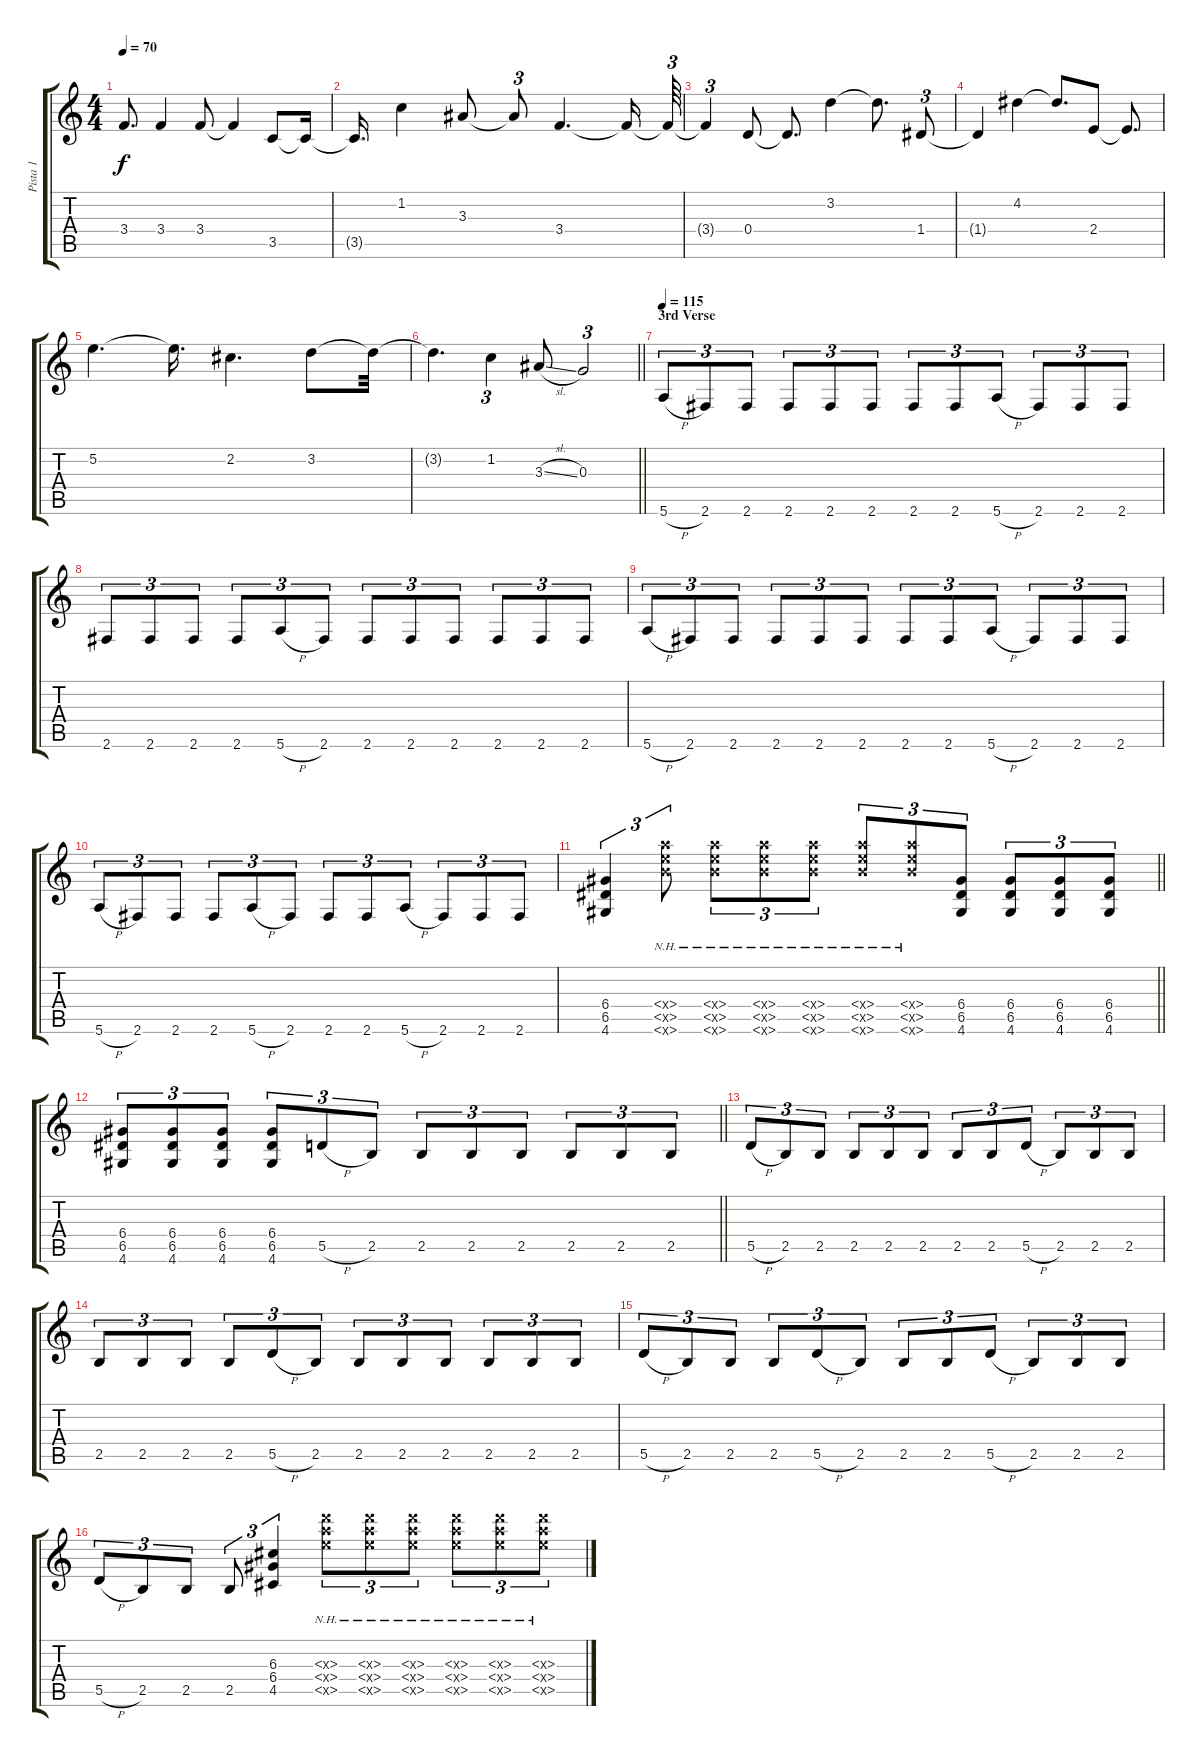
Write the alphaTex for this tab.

\track ("Pista 1" "Pista 1") {instrument distortionguitar}
\staff {score tabs}
\tuning (E4 B3 G3 D3 A2 E2) {hide}
\ts (4 4)
\tempo 70
\clef g2
\ks c
3.4{t}.8{d dy f} 3.4.4 3.4.8 3.4{t}.4 3.5.8 3.5{t}.16 |
3.5{t}.16{d} 1.2.4 3.3.8 3.3{t}.8{tu (3 2)} 3.4.4{d} 3.4{t}.16 3.4{t}.64{tu (3 2)} |
3.4{t}.4{tu (3 2)} 0.4.8 0.4{t}.8{d} 3.2.4 3.2{t}.8{d} 1.4.8{tu (3 2)} |
1.4{t}.4 4.2.4 4.2{t}.8{d} 2.4.8 2.4{t}.8{d} |
5.2.4{d} 5.2{t}.16{d} 2.2.4{d} 3.2.8 3.2{t}.32 |
\barLineRight lightlight
3.2{t}.4{d} 1.2.4{tu (3 2)} 3.3{sl}.8 0.3.2{tu (3 2)} |
\section ("" "3rd Verse")
\tempo 115
5.6{h}.8{tu (3 2) instrument distortionguitar} 2.6.8{tu (3 2)} 2.6.8{tu (3 2)} 2.6.8{tu (3 2)} 2.6.8{tu (3 2)} 2.6.8{tu (3 2)} 2.6.8{tu (3 2)} 2.6.8{tu (3 2)} 5.6{h}.8{tu (3 2)} 2.6.8{tu (3 2)} 2.6.8{tu (3 2)} 2.6.8{tu (3 2)} |
2.6.8{tu (3 2)} 2.6.8{tu (3 2)} 2.6.8{tu (3 2)} 2.6.8{tu (3 2)} 5.6{h}.8{tu (3 2)} 2.6.8{tu (3 2)} 2.6.8{tu (3 2)} 2.6.8{tu (3 2)} 2.6.8{tu (3 2)} 2.6.8{tu (3 2)} 2.6.8{tu (3 2)} 2.6.8{tu (3 2)} |
5.6{h}.8{tu (3 2)} 2.6.8{tu (3 2)} 2.6.8{tu (3 2)} 2.6.8{tu (3 2)} 2.6.8{tu (3 2)} 2.6.8{tu (3 2)} 2.6.8{tu (3 2)} 2.6.8{tu (3 2)} 5.6{h}.8{tu (3 2)} 2.6.8{tu (3 2)} 2.6.8{tu (3 2)} 2.6.8{tu (3 2)} |
5.6{h}.8{tu (3 2)} 2.6.8{tu (3 2)} 2.6.8{tu (3 2)} 2.6.8{tu (3 2)} 5.6{h}.8{tu (3 2)} 2.6.8{tu (3 2)} 2.6.8{tu (3 2)} 2.6.8{tu (3 2)} 5.6{h}.8{tu (3 2)} 2.6.8{tu (3 2)} 2.6.8{tu (3 2)} 2.6.8{tu (3 2)} |
\barLineRight lightlight
(6.4 6.5 4.6).4{tu (3 2)} (7.4{nh x} 7.5{nh x} 7.6{nh x}).8{tu (3 2)} (7.4{nh x} 7.5{nh x} 7.6{nh x}).8{tu (3 2)} (7.4{nh x} 7.5{nh x} 7.6{nh x}).8{tu (3 2)} (7.4{nh x} 7.5{nh x} 7.6{nh x}).8{tu (3 2)} (7.4{nh x} 7.5{nh x} 7.6{nh x}).8{tu (3 2)} (7.4{nh x} 7.5{nh x} 7.6{nh x}).8{tu (3 2)} (6.4 6.5 4.6).8{tu (3 2)} (6.4 6.5 4.6).8{tu (3 2)} (6.4 6.5 4.6).8{tu (3 2)} (6.4 6.5 4.6).8{tu (3 2)} |
\barLineRight lightlight
(6.4 6.5 4.6).8{tu (3 2)} (6.4 6.5 4.6).8{tu (3 2)} (6.4 6.5 4.6).8{tu (3 2)} (6.4 6.5 4.6).8{tu (3 2)} 5.5{h}.8{tu (3 2)} 2.5.8{tu (3 2)} 2.5.8{tu (3 2)} 2.5.8{tu (3 2)} 2.5.8{tu (3 2)} 2.5.8{tu (3 2)} 2.5.8{tu (3 2)} 2.5.8{tu (3 2)} |
\section ("" "")
5.5{h}.8{tu (3 2)} 2.5.8{tu (3 2)} 2.5.8{tu (3 2)} 2.5.8{tu (3 2)} 2.5.8{tu (3 2)} 2.5.8{tu (3 2)} 2.5.8{tu (3 2)} 2.5.8{tu (3 2)} 5.5{h}.8{tu (3 2)} 2.5.8{tu (3 2)} 2.5.8{tu (3 2)} 2.5.8{tu (3 2)} |
2.5.8{tu (3 2)} 2.5.8{tu (3 2)} 2.5.8{tu (3 2)} 2.5.8{tu (3 2)} 5.5{h}.8{tu (3 2)} 2.5.8{tu (3 2)} 2.5.8{tu (3 2)} 2.5.8{tu (3 2)} 2.5.8{tu (3 2)} 2.5.8{tu (3 2)} 2.5.8{tu (3 2)} 2.5.8{tu (3 2)} |
5.5{h}.8{tu (3 2)} 2.5.8{tu (3 2)} 2.5.8{tu (3 2)} 2.5.8{tu (3 2)} 5.5{h}.8{tu (3 2)} 2.5.8{tu (3 2)} 2.5.8{tu (3 2)} 2.5.8{tu (3 2)} 5.5{h}.8{tu (3 2)} 2.5.8{tu (3 2)} 2.5.8{tu (3 2)} 2.5.8{tu (3 2)} |
5.5{h}.8{tu (3 2)} 2.5.8{tu (3 2)} 2.5.8{tu (3 2)} 2.5.8{tu (3 2)} (6.3 6.4 4.5).4{tu (3 2)} (7.3{nh x} 7.4{nh x} 7.5{nh x}).8{tu (3 2)} (7.3{nh x} 7.4{nh x} 7.5{nh x}).8{tu (3 2)} (7.3{nh x} 7.4{nh x} 7.5{nh x}).8{tu (3 2)} (7.3{nh x} 7.4{nh x} 7.5{nh x}).8{tu (3 2)} (7.3{nh x} 7.4{nh x} 7.5{nh x}).8{tu (3 2)} (7.3{nh x} 7.4{nh x} 7.5{nh x}).8{tu (3 2)}
